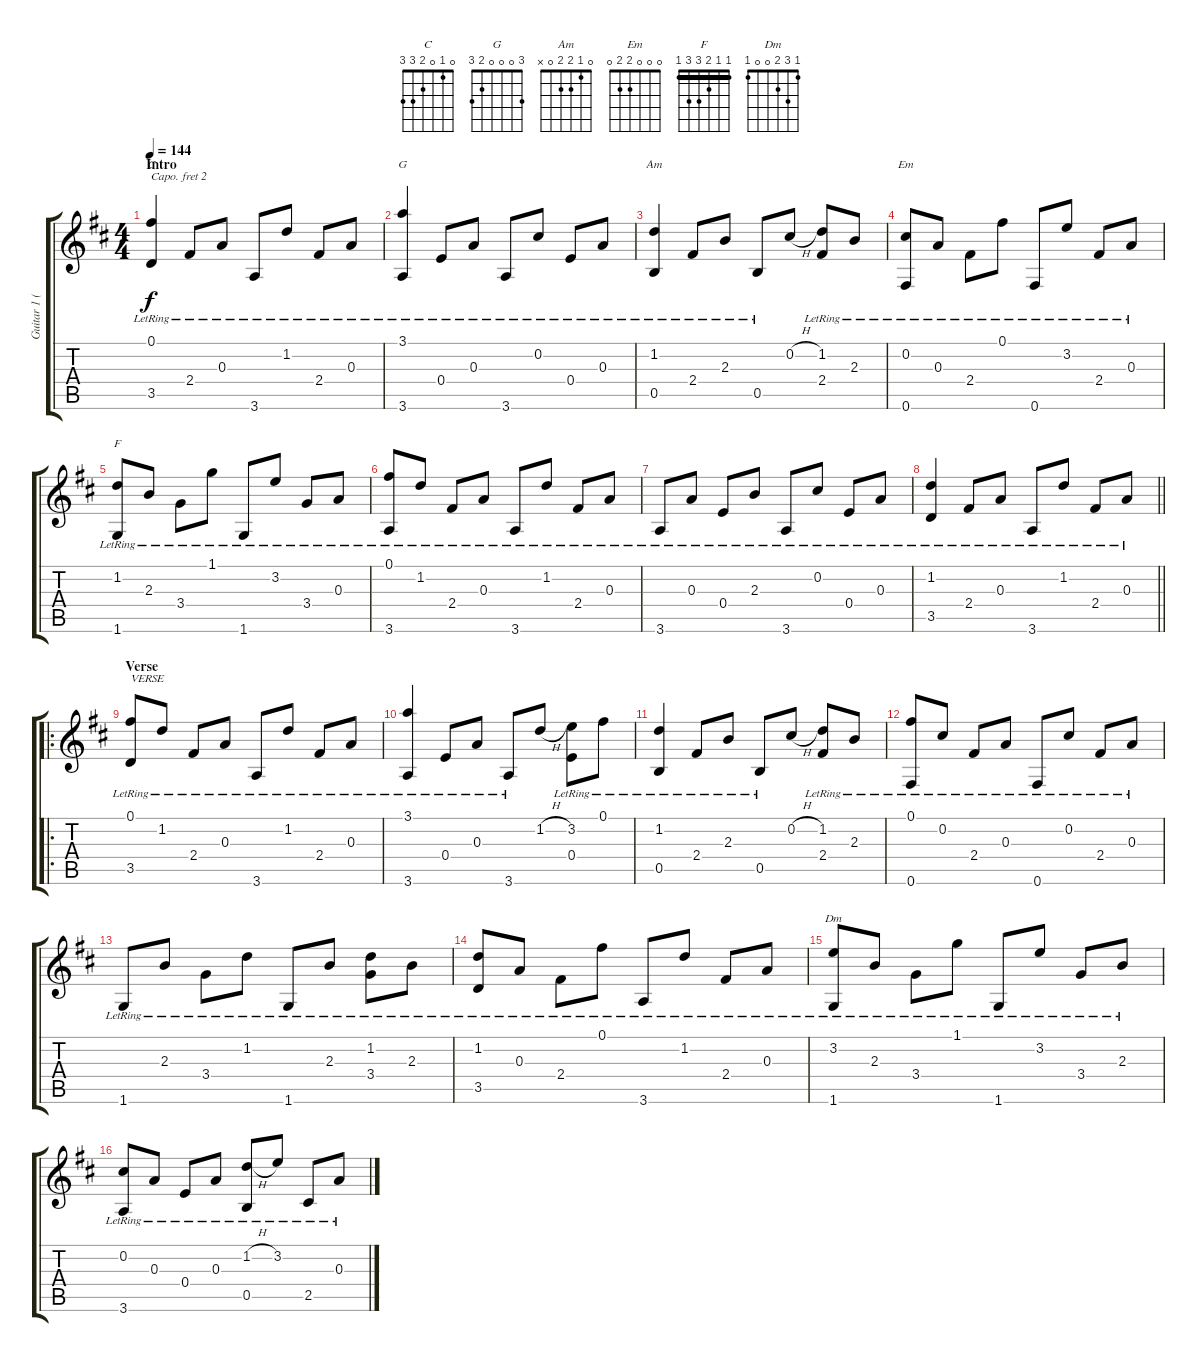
\track ("Guitar 1 (capo II)" "Guitar 1 (") {instrument acousticguitarsteel}
\staff {score tabs}
\capo 2
\tuning (E4 B3 G3 D3 A2 E2) {hide}
\chord ("C" 0 1 0 2 3 3)
\chord ("G" 3 0 0 0 2 3)
\chord ("Am" 0 1 2 2 0 x)
\chord ("Em" 0 0 0 2 2 0)
\chord ("F" 1 1 2 3 3 1) {barre 1}
\chord ("Dm" 1 3 2 0 0 1)
\ts (4 4)
\section ("" "Intro")
\tempo 144
\clef g2
\ks d
(0.1{lr} 3.5{lr}).4{ch "C" dy f instrument acousticguitarsteel} 2.4{lr}.8 0.3{lr}.8 3.6{lr}.8 1.2{lr}.8 2.4{lr}.8 0.3{lr}.8 |
(3.1{lr} 3.6{lr}).4{ch "G"} 0.4{lr}.8 0.3{lr}.8 3.6{lr}.8 0.2{lr}.8 0.4{lr}.8 0.3{lr}.8 |
(1.2{lr} 0.5{lr}).4{ch "Am"} 2.4{lr}.8 2.3{lr}.8 0.5{lr}.8 0.2{h}.8 (1.2{lr} 2.4{lr}).8 2.3{lr}.8 |
(0.2{lr} 0.6{lr}).8{ch "Em"} 0.3{lr}.8 2.4{lr}.8 0.1{lr}.8 0.6{lr}.8 3.2{lr}.8 2.4{lr}.8 0.3{lr}.8 |
(1.2{lr} 1.6{lr}).8{ch "F"} 2.3{lr}.8 3.4{lr}.8 1.1{lr}.8 1.6{lr}.8 3.2{lr}.8 3.4{lr}.8 0.3{lr}.8 |
(0.1{lr} 3.6{lr}).8 1.2{lr}.8 2.4{lr}.8 0.3{lr}.8 3.6{lr}.8 1.2{lr}.8 2.4{lr}.8 0.3{lr}.8 |
3.6{lr}.8 0.3{lr}.8 0.4{lr}.8 2.3{lr}.8 3.6{lr}.8 0.2{lr}.8 0.4{lr}.8 0.3{lr}.8 |
\barLineRight lightlight
(1.2{lr} 3.5{lr}).4 2.4{lr}.8 0.3{lr}.8 3.6{lr}.8 1.2{lr}.8 2.4{lr}.8 0.3{lr}.8 |
\ro
\section ("" "Verse")
(0.1{lr} 3.5{lr}).8{txt "VERSE"} 1.2{lr}.8 2.4{lr}.8 0.3{lr}.8 3.6{lr}.8 1.2{lr}.8 2.4{lr}.8 0.3{lr}.8 |
(3.1{lr} 3.6{lr}).4 0.4{lr}.8 0.3{lr}.8 3.6{lr}.8 1.2{h}.8 (3.2{lr} 0.4{lr}).8 0.1{lr}.8 |
(1.2{lr} 0.5{lr}).4 2.4{lr}.8 2.3{lr}.8 0.5{lr}.8 0.2{h}.8 (1.2{lr} 2.4{lr}).8 2.3{lr}.8 |
(0.1{lr} 0.6{lr}).8 0.2{lr}.8 2.4{lr}.8 0.3{lr}.8 0.6{lr}.8 0.2{lr}.8 2.4{lr}.8 0.3{lr}.8 |
1.6{lr}.8 2.3{lr}.8 3.4{lr}.8 1.2{lr}.8 1.6{lr}.8 2.3{lr}.8 (1.2{lr} 3.4{lr}).8 2.3{lr}.8 |
(1.2{lr} 3.5{lr}).8 0.3{lr}.8 2.4{lr}.8 0.1{lr}.8 3.6{lr}.8 1.2{lr}.8 2.4{lr}.8 0.3{lr}.8 |
(3.2{lr} 1.6{lr}).8{ch "Dm"} 2.3{lr}.8 3.4{lr}.8 1.1{lr}.8 1.6{lr}.8 3.2{lr}.8 3.4{lr}.8 2.3{lr}.8 |
(0.2{lr} 3.6{lr}).8 0.3{lr}.8 0.4{lr}.8 0.3{lr}.8 (1.2{h} 0.5{lr}).8 3.2{lr}.8 2.5{lr}.8 0.3{lr}.8
